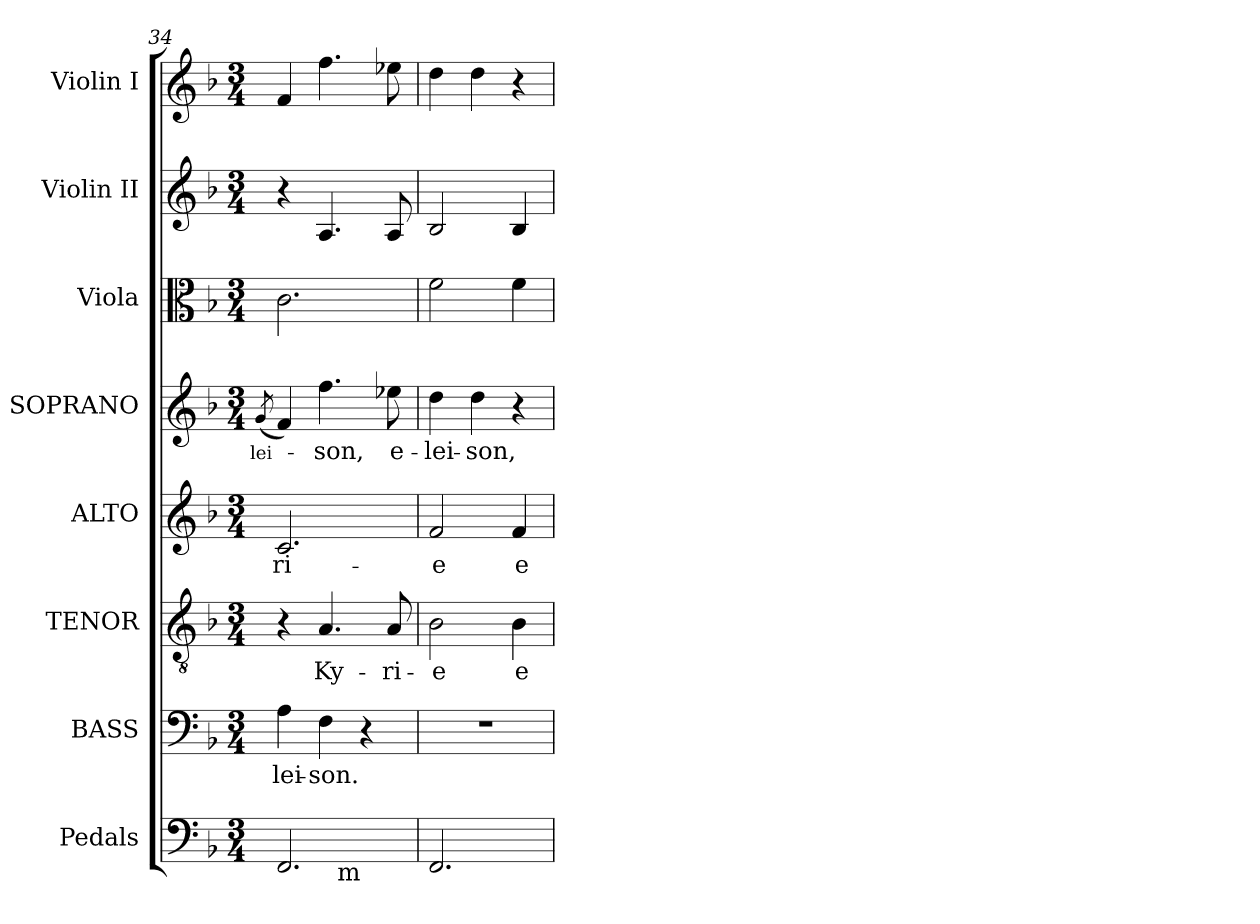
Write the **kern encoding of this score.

**kern	**kern	**text	**kern	**text	**kern	**text	**kern	**text	**kern	**kern	**kern
*part8	*part7	*part7	*part6	*part6	*part5	*part5	*part4	*part4	*part3	*part2	*part1
*staff8	*staff7	*staff7	*staff6	*staff6	*staff5	*staff5	*staff4	*staff4	*staff3	*staff2	*staff1
*I"Pedals	*I"BASS	*	*I"TENOR	*	*I"ALTO	*	*I"SOPRANO	*	*I"Viola	*I"Violin II	*I"Violin I
*	*I'B.	*	*I'T.	*	*I'A.	*	*I'S.	*	*I'Vla.	*I'Vln. II	*I'Vln. I
*clefF4	*clefF4	*	*clefGv2	*	*clefG2	*	*clefG2	*	*clefC3	*clefG2	*clefG2
*	*	*	*ITrd7c12	*	*	*	*	*	*	*	*
*k[b-]	*k[b-]	*	*k[b-]	*	*k[b-]	*	*k[b-]	*	*k[b-]	*k[b-]	*k[b-]
*F:	*F:	*	*F:	*	*F:	*	*F:	*	*F:	*F:	*F:
*M3/4	*M3/4	*	*M3/4	*	*M3/4	*	*M3/4	*	*M3/4	*M3/4	*M3/4
=34	=34	=34	=34	=34	=34	=34	=34	=34	=34	=34	=34
!	!	!	!	!	!	!	!	!LO:LY:b:color=#000000	!	!	!
.	.	.	.	.	.	.	(8qgi/	-lei-	.	.	.
!	!	!LO:LY:b:color=#000000	!	!	!	!	!	!	!	!	!
!	!	!	!	!	!	!LO:LY:b:color=#000000	!	!	!	!	!
*^	*	*	*	*	*	*	*	*	*	*	*
2.FFi/	2ryy	4Ai\	-lei-	4r	.	2.ci/	-ri-	4fi/)	.	2.ci\	4r	4fi/
!	!	!	!LO:LY:b:color=#000000	!	!	!	!	!	!	!	!	!
!	!	!	!	!	!LO:LY:b:color=#000000	!	!	!	!	!	!	!
!	!	!	!	!	!	!	!	!	!LO:LY:b:color=#000000	!	!	!
.	.	4Fi\	-son.	4.AAi/	Ky-	.	.	4.ffi\	-son,	.	4.Ai/	4.ffi\
!	!LO:TX:b:rj:t=m	!	!	!	!	!	!	!	!	!	!	!
.	4ryy	4r	.	.	.	.	.	.	.	.	.	.
!	!	!	!	!	!LO:LY:b:color=#000000	!	!	!	!	!	!	!
!	!	!	!	!	!	!	!	!	!LO:LY:b:color=#000000	!	!	!
.	.	.	.	8AAi/	-ri-	.	.	8ee-Xi\	e-	.	8Ai/	8ee-Xi\
=35	=35	=35	=35	=35	=35	=35	=35	=35	=35	=35	=35	=35
!	!	!LO:N:vis=1	!	!	!	!	!	!	!	!	!	!
*v	*v	*	*	*	*	*	*	*	*	*	*	*
*^	*	*	*	*	*	*	*	*	*	*	*
!	!	!	!	!	!LO:LY:b:color=#000000	!	!	!	!	!	!	!
*v	*v	*	*	*	*	*	*	*	*	*	*	*
*^	*	*	*	*	*	*	*	*	*	*	*
!	!	!	!	!	!	!	!LO:LY:b:color=#000000	!	!	!	!	!
*v	*v	*	*	*	*	*	*	*	*	*	*	*
*^	*	*	*	*	*	*	*	*	*	*	*
!LO:TX:b:rj:t=6	!	!	!	!	!	!	!	!	!	!	!	!
!LO:TX:t=4	!	!	!	!	!	!	!	!	!	!	!	!
!	!	!	!	!	!	!	!	!	!LO:LY:b:color=#000000	!	!	!
*v	*v	*	*	*	*	*	*	*	*	*	*	*
2.FFi/	2.r	.	2BB-i\	-e	2fi/	-e	4ddi\	-lei-	2fi\	2B-i/	4ddi\
!	!	!	!	!	!	!	!	!LO:LY:b:color=#000000	!	!	!
.	.	.	.	.	.	.	4ddi\	-son,	.	.	4ddi\
!	!	!	!	!LO:LY:b:color=#000000	!	!	!	!	!	!	!
!	!	!	!	!	!	!LO:LY:b:color=#000000	!	!	!	!	!
.	.	.	4BB-i\	e-	4fi/	e-	4r	.	4fi\	4B-i/	4r
=	=	=	=	=	=	=	=	=	=	=	=
*-	*-	*-	*-	*-	*-	*-	*-	*-	*-	*-	*-
